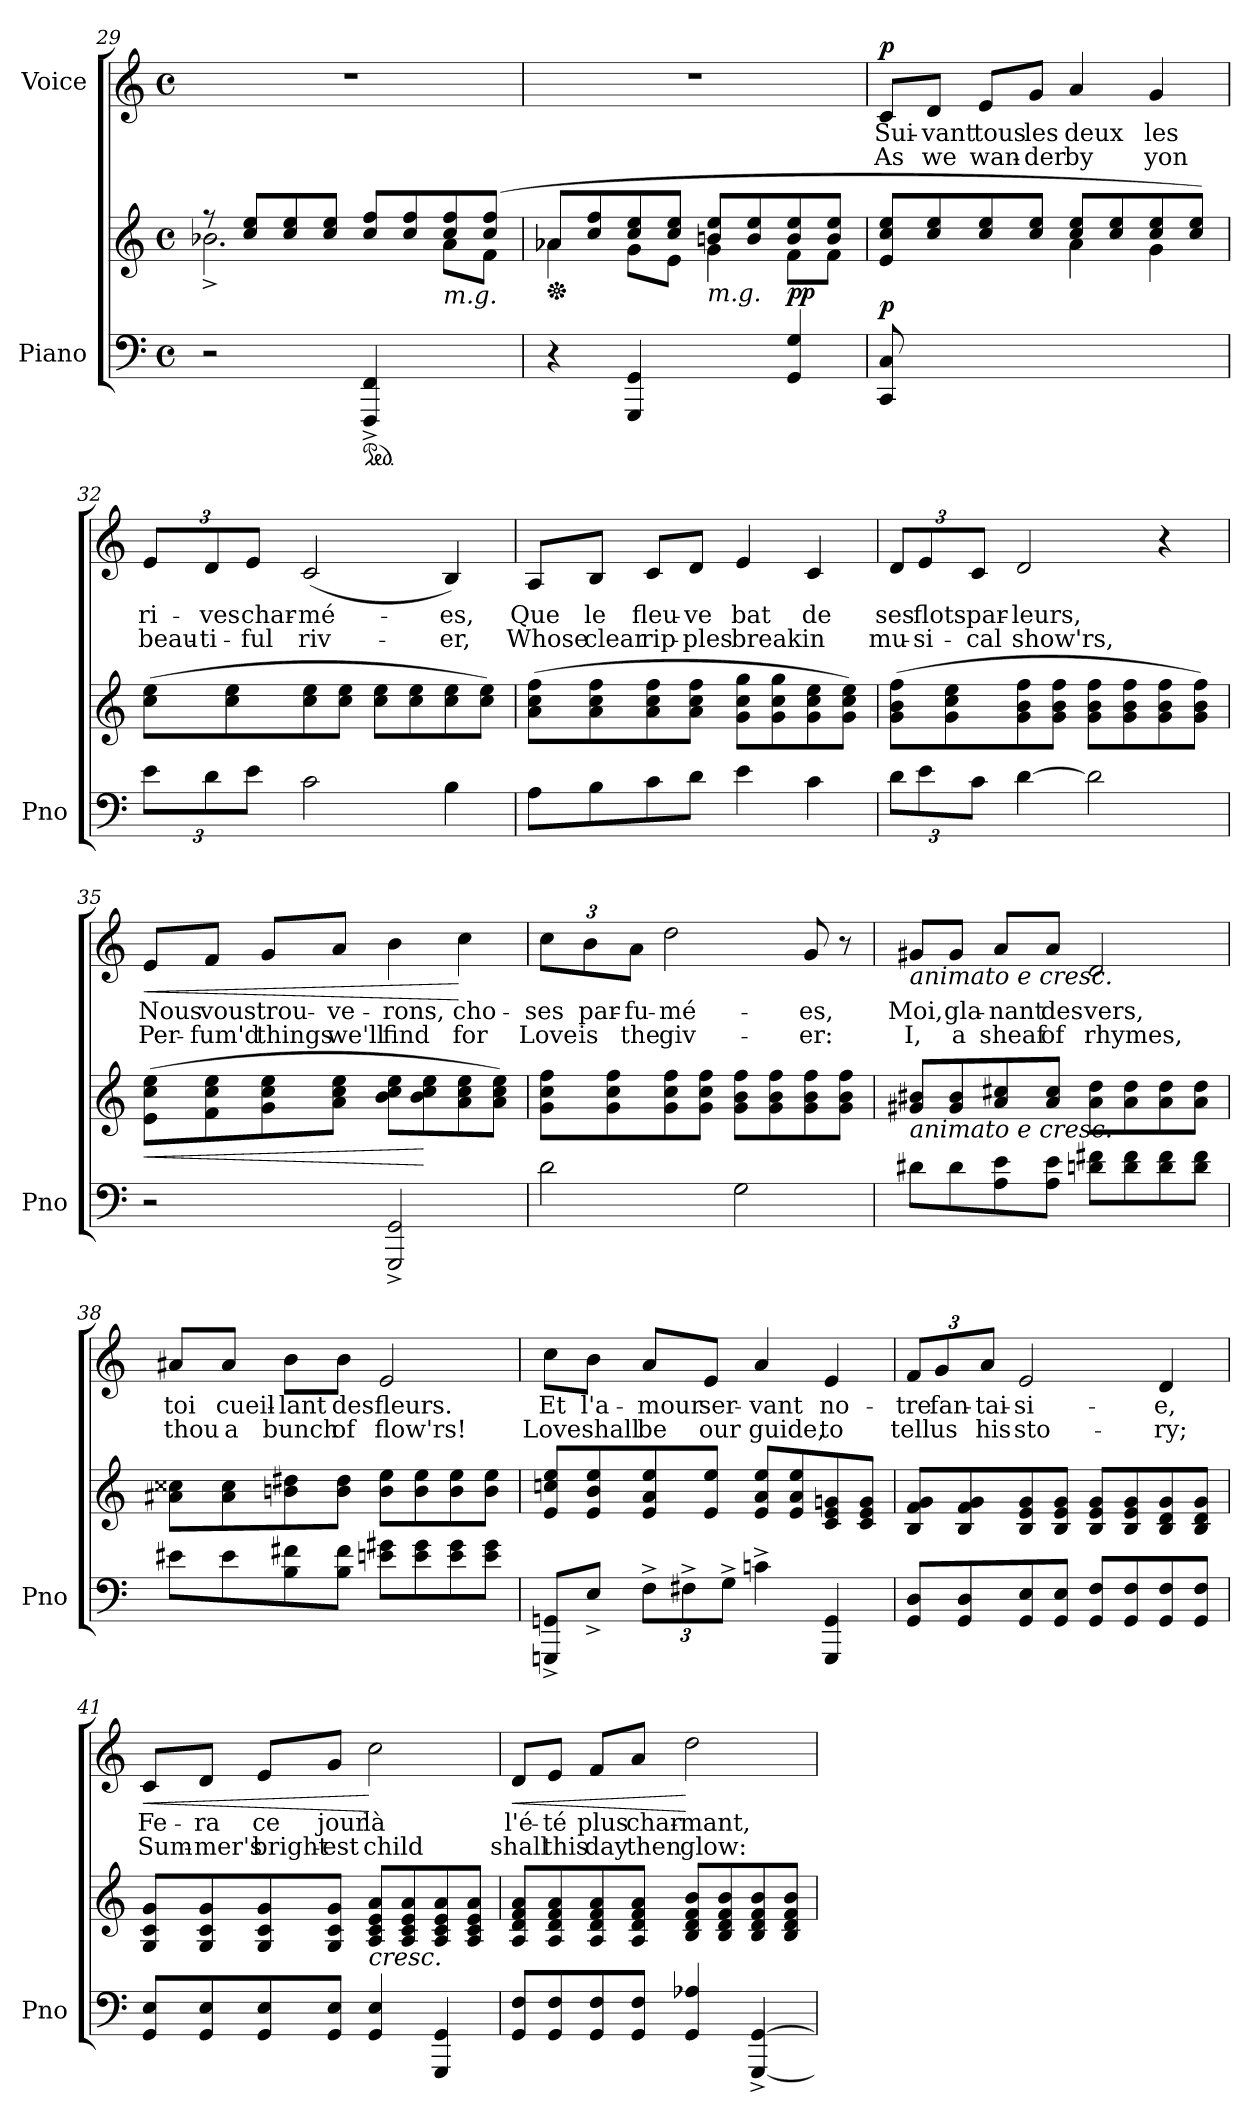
**kern	**kern	**dynam	**kern	**text	**text	**dynam
*part2	*part2	*part2	*part1	*part1	*part1	*part1
*staff3	*staff2	*staff2/3	*staff1	*staff1	*staff1	*staff1
*I"Piano	*	*	*I"Voice	*	*	*
*I'Pno	*	*	*	*	*	*
*clefF4	*clefG2	*	*clefG2	*	*	*
*k[]	*k[]	*	*k[]	*	*	*
*M4/4	*M4/4	*	*M4/4	*	*	*
*met(c)	*met(c)	*	*met(c)	*	*	*
=29	=29	=29	=29	=29	=29	=29
*	*^	*	*	*	*	*
*	*	*^	*	*	*	*	*
2r	8r	(2.b-X^\	2.ryy	.	1r	.	.	.
.	8cc/ 8ee/L	.	.	.	.	.	.	.
.	8cc/ 8ee/	.	.	.	.	.	.	.
.	8cc/ 8ee/J	.	.	.	.	.	.	.
*ped	*	*	*	*	*	*	*	*
4FFF/^> 4FF/^>	8cc/ 8ff/L	.	.	.	.	.	.	.
.	8cc/ 8ff/	.	.	.	.	.	.	.
!	!LO:TX:b:i:t=m.g.	!	!	!	!	!	!	!
4ryy	8cc/ 8ff/	4ryy	8a\L	.	.	.	.	.
.	(8cc/ 8ff/J	.	8f\J	.	.	.	.	.
*	*v	*v	*v	*	*	*	*	*
!!LO:LB:g=z
=30	=30	=30	=30	=30	=30	=30
*	*Xped	*	*	*	*	*
*	*^	*	*	*	*	*
4r	8a-X/L	4a-\	.	1r	.	.	.
.	8cc/ 8ff/	.	.	.	.	.	.
4GGG/ 4GG/	8cc/ 8ee/	8g\L	.	.	.	.	.
.	8cc/ 8ee/J	8e\J	.	.	.	.	.
!	!LO:TX:b:i:t=m.g.	!	!	!	!	!	!
4ryy	8bn/ 8ee/L	4g\	.	.	.	.	.
.	8b/ 8ee/	.	.	.	.	.	.
!	!	!	!LO:DY:b	!	!	!	!
4GG/ 4G/	8b/ 8ee/	8f\L	pp	.	.	.	.
.	8b/ 8ee/J	8f\J	.	.	.	.	.
!!LO:PB:g=z
=31	=31	=31	=31	=31	=31	=31	=31
!	!	!	!LO:DY:b	!	!LO:LY:b	!LO:LY:b	!LO:DY:b
8CC/ 8C/L	8e/ 8cc/ 8ee/L	8ryy	p	8c/L	Sui-	As	p
!	!	!	!	!	!LO:LY:b	!LO:LY:b	!
2..ryy	8cc/ 8ee/	8d\	.	8d/J	-vant	we	.
!	!	!	!	!	!LO:LY:b	!LO:LY:b	!
.	8cc/ 8ee/	8e\	.	8e/L	tous	wan-	.
!	!	!	!	!	!LO:LY:b	!LO:LY:b	!
.	8cc/ 8ee/J	8g\J	.	8g/J	les	-der	.
!	!	!	!	!	!LO:LY:b	!LO:LY:b	!
.	8cc/ 8ee/L	4a\	.	4a/	deux	by	.
.	8cc/ 8ee/	.	.	.	.	.	.
!	!	!	!	!	!LO:LY:b	!LO:LY:b	!
.	8cc/ 8ee/	4g\	.	4g/	les	yon	.
.	8cc/ 8ee/J)	.	.	.	.	.	.
*	*v	*v	*	*	*	*	*
=32	=32	=32	=32	=32	=32	=32
*Xbrackettup	*	*	*	*	*	*
!	!	!	!	!LO:LY:b	!LO:LY:b	!
12e\L	(8cc\ 8ee\L	.	12e/L	ri-	beau-	.
!	!	!	!	!LO:LY:b	!LO:LY:b	!
12d\	.	.	12d/	-ves	-ti-	.
.	8cc\ 8ee\	.	.	.	.	.
!	!	!	!	!LO:LY:b	!LO:LY:b	!
12e\J	.	.	12e/J	char-	-ful	.
!	!	!	!	!LO:LY:b	!LO:LY:b	!
2c\	8cc\ 8ee\	.	(2c/	-mé-	riv-	.
.	8cc\ 8ee\J	.	.	.	.	.
.	8cc\ 8ee\L	.	.	.	.	.
.	8cc\ 8ee\	.	.	.	.	.
!	!	!	!	!LO:LY:b	!LO:LY:b	!
4B\	8cc\ 8ee\	.	4B/)	-es,	-er,	.
.	8cc\ 8ee\J)	.	.	.	.	.
!!LO:LB:g=z
=33	=33	=33	=33	=33	=33	=33
!	!	!	!	!LO:LY:b	!LO:LY:b	!
8A\L	(8a\ 8cc\ 8ff\L	.	8A/L	Que	Whose	.
!	!	!	!	!LO:LY:b	!LO:LY:b	!
8B\	8a\ 8cc\ 8ff\	.	8B/J	le	clear	.
!	!	!	!	!LO:LY:b	!LO:LY:b	!
8c\	8a\ 8cc\ 8ff\	.	8c/L	fleu-	rip-	.
!	!	!	!	!LO:LY:b	!LO:LY:b	!
8d\J	8a\ 8cc\ 8ff\J	.	8d/J	-ve	-ples	.
!	!	!	!	!LO:LY:b	!LO:LY:b	!
4e\	8g\ 8cc\ 8gg\L	.	4e/	bat	break	.
.	8g\ 8cc\ 8gg\	.	.	.	.	.
!	!	!	!	!LO:LY:b	!LO:LY:b	!
4c\	8g\ 8cc\ 8ee\	.	4c/	de	in	.
.	8g\ 8cc\ 8ee\J)	.	.	.	.	.
=34	=34	=34	=34	=34	=34	=34
!	!	!	!	!LO:LY:b	!LO:LY:b	!
12d\L	(8g\ 8b\ 8ff\L	.	12d/L	ses	mu-	.
!	!	!	!	!LO:LY:b	!LO:LY:b	!
12e\	.	.	12e/	flots	-si-	.
.	8g\ 8cc\ 8ee\	.	.	.	.	.
!	!	!	!	!LO:LY:b	!LO:LY:b	!
12c\J	.	.	12c/J	par-	-cal	.
!	!	!	!	!LO:LY:b	!LO:LY:b	!
[4d\	8g\ 8b\ 8ff\	.	2d/	-leurs,	show'rs,	.
.	8g\ 8b\ 8ff\J	.	.	.	.	.
2d\]	8g\ 8b\ 8ff\L	.	.	.	.	.
.	8g\ 8b\ 8ff\	.	.	.	.	.
.	8g\ 8b\ 8ff\	.	4r	.	.	.
.	8g\ 8b\ 8ff\J)	.	.	.	.	.
!!LO:LB:g=z
=35	=35	=35	=35	=35	=35	=35
!	!	!LO:HP:b	!	!LO:LY:b	!LO:LY:b	!LO:HP:b
2r	(8e\ 8cc\ 8ee\L	<	8e/L	Nous	Per-	<
!	!	!	!	!LO:LY:b	!LO:LY:b	!
.	8f\ 8cc\ 8ee\	.	8f/J	vous	-fum'd	.
!	!	!	!	!LO:LY:b	!LO:LY:b	!
.	8g\ 8cc\ 8ee\	.	8g/L	trou-	things	.
!	!	!	!	!LO:LY:b	!LO:LY:b	!
.	8a\ 8cc\ 8ee\J	.	8a/J	-ve-	we'll	.
!	!	!	!	!LO:LY:b	!LO:LY:b	!
2GGG/^ 2GG/^	8b\ 8cc\ 8ee\L	.	4b\	-rons,	find	.
.	8b\ 8cc\ 8ee\	[	.	.	.	.
!	!	!	!	!LO:LY:b	!LO:LY:b	!
.	8a\ 8cc\ 8ee\	.	4cc\	cho-	for	[
.	8a\ 8cc\ 8ee\J)	.	.	.	.	.
=36	=36	=36	=36	=36	=36	=36
!	!	!	!	!LO:LY:b	!LO:LY:b	!
2d\	8g\ 8cc\ 8ff\L	.	12cc\L	-ses	Love	.
!	!	!	!	!LO:LY:b	!LO:LY:b	!
.	.	.	12b\	par-	is	.
.	8g\ 8cc\ 8ff\	.	.	.	.	.
!	!	!	!	!LO:LY:b	!LO:LY:b	!
.	.	.	12a\J	-fu-	the	.
!	!	!	!	!LO:LY:b	!LO:LY:b	!
.	8g\ 8cc\ 8ff\	.	2dd\	-mé-	giv-	.
.	8g\ 8cc\ 8ff\J	.	.	.	.	.
2G\	8g\ 8b\ 8ff\L	.	.	.	.	.
.	8g\ 8b\ 8ff\	.	.	.	.	.
!	!	!	!	!LO:LY:b	!LO:LY:b	!
.	8g\ 8b\ 8ff\	.	8g/	-es,	-er:	.
.	8g\ 8b\ 8ff\J	.	8r	.	.	.
=37	=37	=37	=37	=37	=37	=37
!	!	!	!LO:TX:b:i:t=animato e cresc.	!	!	!
!	!LO:TX:b:i:t=animato e cresc.	!	!	!	!	!
!	!	!	!	!LO:LY:b	!LO:LY:b	!
8d#X\L	8g#X/ 8b#X/L	.	8g#X/L	Moi,	I,	.
!	!	!	!	!LO:LY:b	!LO:LY:b	!
8d#\	8g#/ 8b#/	.	8g#/J	gla-	a	.
!	!	!	!	!LO:LY:b	!LO:LY:b	!
8A\ 8e\	8a/ 8cc#X/	.	8a/L	-nant	sheaf	.
!	!	!	!	!LO:LY:b	!LO:LY:b	!
8A\ 8e\J	8a/ 8cc#/J	.	8a/J	des	of	.
!	!	!	!	!LO:LY:b	!LO:LY:b	!
8dn\ 8f#X\L	8a\ 8dd\L	.	2d/	vers,	rhymes,	.
8d\ 8f#\	8a\ 8dd\	.	.	.	.	.
8d\ 8f#\	8a\ 8dd\	.	.	.	.	.
8d\ 8f#\J	8a\ 8dd\J	.	.	.	.	.
!!LO:PB:g=z
=38	=38	=38	=38	=38	=38	=38
!	!	!LO:DY:b	!	!LO:LY:b	!LO:LY:b	!
!	!	!LO:DY:n=1:b	!	!	!	!LO:DY:b
!	!	!	!	!	!	!LO:DY:n=1:b
8e#X\L	8a#X\ 8cc##X\L	other-dynamics f	8a#X/L	toi	thou	other-dynamics f
!	!	!	!	!LO:LY:b	!LO:LY:b	!
8e#\	8a#\ 8cc##\	.	8a#/J	cueil-	a	.
!	!	!	!	!LO:LY:b	!LO:LY:b	!
8B\ 8f#X\	8bn\ 8dd#X\	.	8b\L	-lant	bunch	.
!	!	!	!	!LO:LY:b	!LO:LY:b	!
8B\ 8f#\J	8b\ 8dd#\J	.	8b\J	des	of	.
!	!	!	!	!LO:LY:b	!LO:LY:b	!
8en\ 8g#X\L	8b\ 8ee\L	.	2e/	fleurs.	flow'rs!	.
8e\ 8g#\	8b\ 8ee\	.	.	.	.	.
8e\ 8g#\	8b\ 8ee\	.	.	.	.	.
8e\ 8g#\J	8b\ 8ee\J	.	.	.	.	.
=39	=39	=39	=39	=39	=39	=39
!	!	!LO:DY:b	!	!LO:LY:b	!LO:LY:b	!
!	!	!LO:DY:n=1:b	!	!	!	!LO:DY:b
!	!	!	!	!	!	!LO:DY:n=1:b
8GGGn/^ 8GGn/^L	8e/ 8ccn/ 8ee/L	f other-dynamics	8cc\L	Et	Love	f other-dynamics
!	!	!	!	!LO:LY:b	!LO:LY:b	!
8E^/J	8e/ 8b/ 8ee/	.	8b\J	l'a-	shall	.
!	!	!	!	!LO:LY:b	!LO:LY:b	!
12F^\L	8e/ 8a/ 8ee/	.	8a/L	-mour	be	.
12F#X^\	.	.	.	.	.	.
!	!	!	!	!LO:LY:b	!LO:LY:b	!
.	8e/ 8ee/J	.	8e/J	ser-	our	.
12G^\J	.	.	.	.	.	.
!	!	!	!	!LO:LY:b	!LO:LY:b	!
4cn^\	8e/ 8a/ 8ee/L	.	4a/	-vant	guide,	.
.	8e/ 8a/ 8ee/	.	.	.	.	.
!	!	!	!	!LO:LY:b	!LO:LY:b	!
4GGG/ 4GG/	8c/ 8e/ 8gn/	.	4e/	no-	to	.
.	8c/ 8e/ 8g/J	.	.	.	.	.
=40	=40	=40	=40	=40	=40	=40
!	!	!	!	!LO:LY:b	!LO:LY:b	!
8GG/ 8D/L	8B/ 8f/ 8g/L	.	12f/L	-tre	tell	.
!	!	!	!	!LO:LY:b	!LO:LY:b	!
.	.	.	12g/	fan-	us	.
8GG/ 8D/	8B/ 8f/ 8g/	.	.	.	.	.
!	!	!	!	!LO:LY:b	!LO:LY:b	!
.	.	.	12a/J	-tai-	his	.
!	!	!	!	!LO:LY:b	!LO:LY:b	!
8GG/ 8E/	8B/ 8e/ 8g/	.	2e/	-si-	sto-	.
8GG/ 8E/J	8B/ 8e/ 8g/J	.	.	.	.	.
8GG/ 8F/L	8B/ 8e/ 8g/L	.	.	.	.	.
8GG/ 8F/	8B/ 8e/ 8g/	.	.	.	.	.
!	!	!	!	!LO:LY:b	!LO:LY:b	!
8GG/ 8F/	8B/ 8d/ 8g/	.	4d/	-e,	-ry;	.
8GG/ 8F/J	8B/ 8d/ 8g/J	.	.	.	.	.
!!LO:PB:g=z
=41	=41	=41	=41	=41	=41	=41
!	!	!	!	!LO:LY:b	!LO:LY:b	!LO:HP:b
8GG/ 8E/L	8G/ 8c/ 8g/L	.	8c/L	Fe-	Sum-	<
!	!	!	!	!LO:LY:b	!LO:LY:b	!
8GG/ 8E/	8G/ 8c/ 8g/	.	8d/J	-ra	-mer's	.
!	!	!	!	!LO:LY:b	!LO:LY:b	!
8GG/ 8E/	8G/ 8c/ 8g/	.	8e/L	ce	bright-	.
!	!	!	!	!LO:LY:b	!LO:LY:b	!
8GG/ 8E/J	8G/ 8c/ 8g/J	.	8g/J	jour	-est	.
!	!LO:TX:b:i:t=cresc.	!	!	!	!	!
!	!	!	!	!LO:LY:b	!LO:LY:b	!
4GG/ 4E/	8A/ 8c/ 8e/ 8a/L	.	2cc\	là	child	[
.	8A/ 8c/ 8e/ 8a/	.	.	.	.	.
4GGG/ 4GG/	8A/ 8c/ 8e/ 8a/	.	.	.	.	.
.	8A/ 8c/ 8e/ 8a/J	.	.	.	.	.
=42	=42	=42	=42	=42	=42	=42
!	!	!	!	!LO:LY:b	!LO:LY:b	!LO:HP:b
8GG/ 8F/L	8A/ 8d/ 8f/ 8a/L	.	8d/L	l'é-	shall	<
!	!	!	!	!LO:LY:b	!LO:LY:b	!
8GG/ 8F/	8A/ 8d/ 8f/ 8a/	.	8e/J	-té	this	.
!	!	!	!	!LO:LY:b	!LO:LY:b	!
8GG/ 8F/	8A/ 8d/ 8f/ 8a/	.	8f/L	plus	day	.
!	!	!	!	!LO:LY:b	!LO:LY:b	!
8GG/ 8F/J	8A/ 8d/ 8f/ 8a/J	.	8a/J	char-	then	.
!	!	!	!	!LO:LY:b	!LO:LY:b	!
4GG/ 4A-X/	8B/ 8d/ 8f/ 8b/L	.	2dd\	-mant,	glow:	[
.	8B/ 8d/ 8f/ 8b/	.	.	.	.	.
[4GGG/^ [4GG/^	8B/ 8d/ 8f/ 8b/	.	.	.	.	.
.	8B/ 8d/ 8f/ 8b/J	.	.	.	.	.
=	=	=	=	=	=	=
*-	*-	*-	*-	*-	*-	*-
